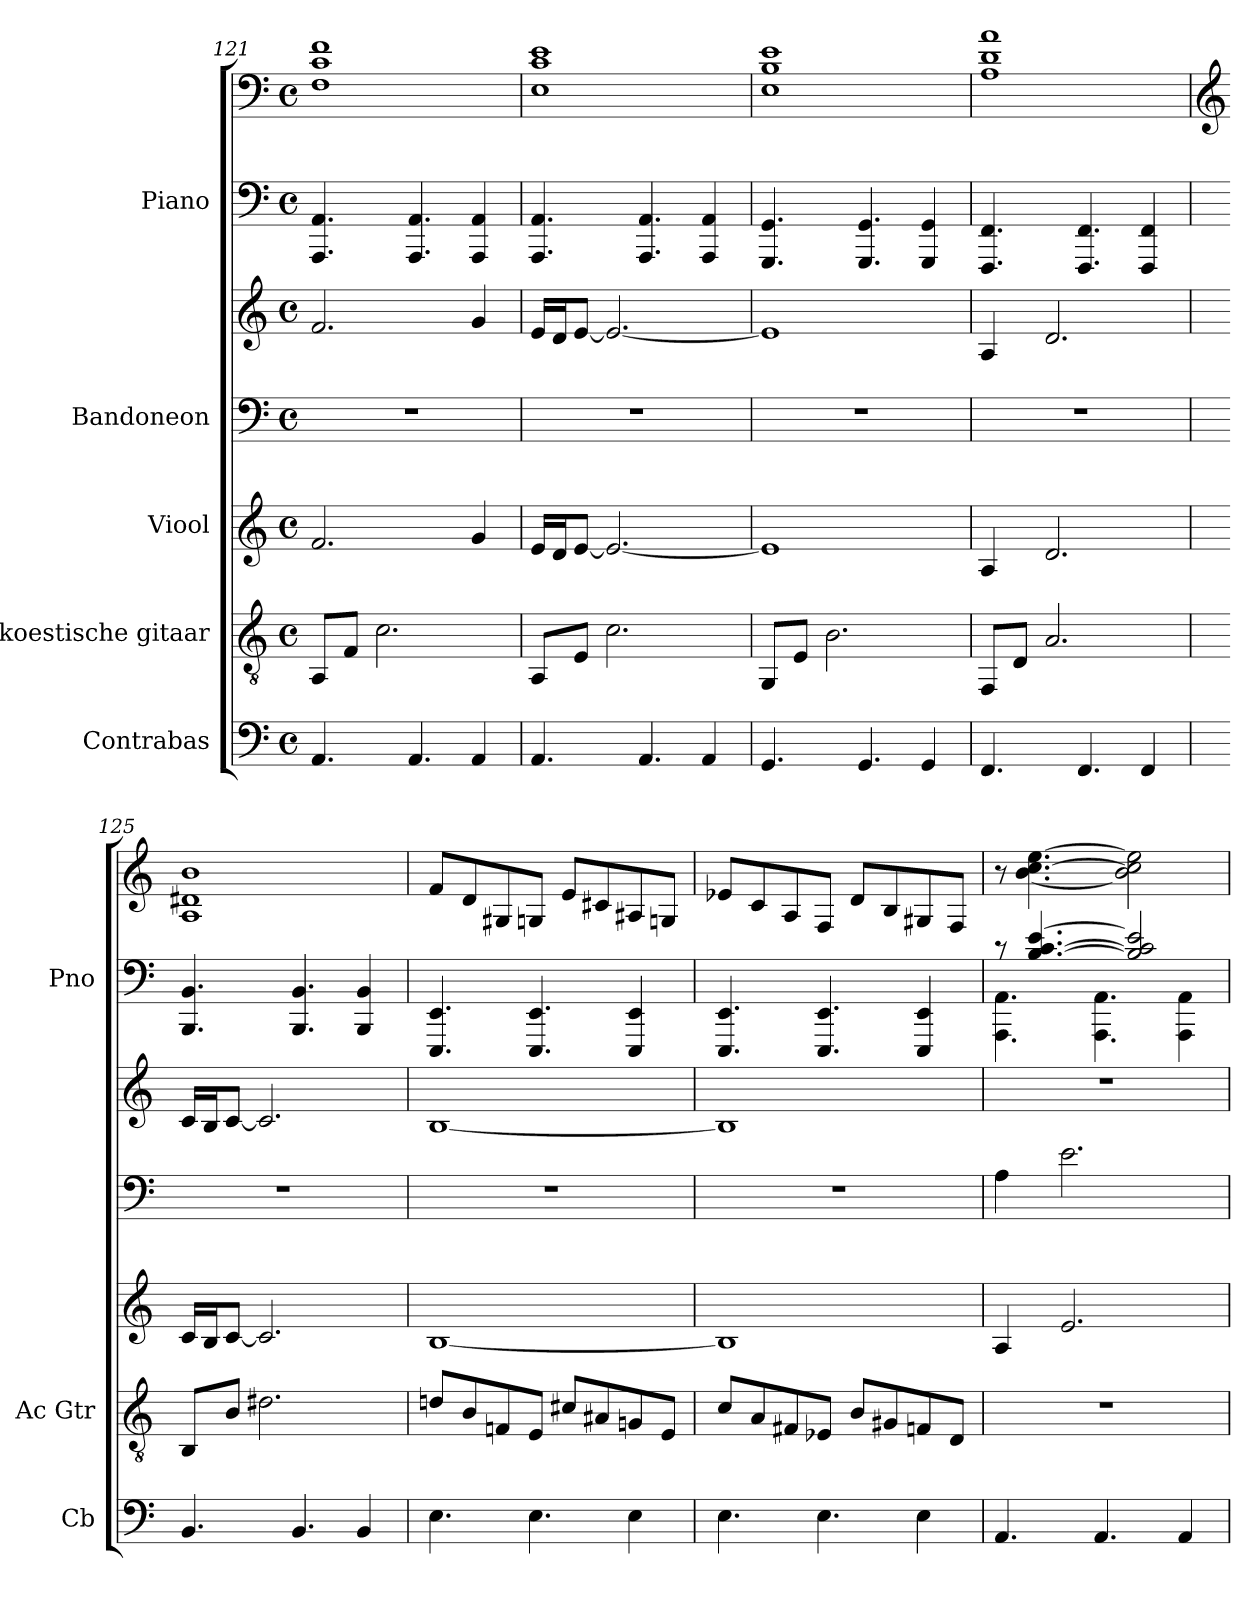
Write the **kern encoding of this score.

**kern	**kern	**kern	**kern	**kern	**kern	**kern
*part5	*part4	*part3	*part2	*part2	*part1	*part1
*staff7	*staff6	*staff5	*staff4	*staff3	*staff2	*staff1
*I"Contrabas	*I"Akoestische gitaar	*I"Viool	*I"Bandoneon	*	*I"Piano	*
*I'Cb	*I'Ac Gtr	*	*	*	*I'Pno	*
*clefF4	*clefGv2	*clefG2	*clefF4	*clefG2	*clefF4	*clefF4
*ITrd7c12	*	*	*	*	*	*
*k[]	*k[]	*k[]	*k[]	*k[]	*k[]	*k[]
*M4/4	*M4/4	*M4/4	*M4/4	*M4/4	*M4/4	*M4/4
*met(c)	*met(c)	*met(c)	*met(c)	*met(c)	*met(c)	*met(c)
=121	=121	=121	=121	=121	=121	=121
4.AAA/	8AA/L	2.f/	1r	2.f/	4.AAA/ 4.AA/	1F 1c 1f
.	8F/J	.	.	.	.	.
.	2.c\	.	.	.	.	.
4.AAA/	.	.	.	.	4.AAA/ 4.AA/	.
4AAA/	.	4g/	.	4g/	4AAA/ 4AA/	.
=122	=122	=122	=122	=122	=122	=122
4.AAA/	8AA/L	16e/LL	1r	16e/LL	4.AAA/ 4.AA/	1E 1c 1e
.	.	16d/J	.	16d/J	.	.
.	8E/J	[8e/J	.	[8e/J	.	.
.	2.c\	2.e/_	.	2.e/_	.	.
4.AAA/	.	.	.	.	4.AAA/ 4.AA/	.
4AAA/	.	.	.	.	4AAA/ 4AA/	.
=123	=123	=123	=123	=123	=123	=123
4.GGG/	8GG/L	1e]	1r	1e]	4.GGG/ 4.GG/	1E 1B 1e
.	8E/J	.	.	.	.	.
.	2.B\	.	.	.	.	.
4.GGG/	.	.	.	.	4.GGG/ 4.GG/	.
4GGG/	.	.	.	.	4GGG/ 4GG/	.
=124	=124	=124	=124	=124	=124	=124
4.FFF/	8FF/L	4A/	1r	4A/	4.FFF/ 4.FF/	1A 1d 1a
.	8D/J	.	.	.	.	.
.	2.A/	2.d/	.	2.d/	.	.
4.FFF/	.	.	.	.	4.FFF/ 4.FF/	.
4FFF/	.	.	.	.	4FFF/ 4FF/	.
=125	=125	=125	=125	=125	=125	=125
*	*	*	*	*	*	*clefG2
4.BBB/	8BB/L	16c/LL	1r	16c/LL	4.BBB/ 4.BB/	1A 1d#X 1b
.	.	16B/J	.	16B/J	.	.
.	8B/J	[8c/J	.	[8c/J	.	.
.	2.d#X\	2.c/]	.	2.c/]	.	.
4.BBB/	.	.	.	.	4.BBB/ 4.BB/	.
4BBB/	.	.	.	.	4BBB/ 4BB/	.
!!LO:PB:g=z
=126	=126	=126	=126	=126	=126	=126
4.EE\	8dn/L	[1B	1r	[1B	4.EEE/ 4.EE/	8f/L
.	8B/	.	.	.	.	8d/
.	8Fn/	.	.	.	.	8G#X/
4.EE\	8E/J	.	.	.	4.EEE/ 4.EE/	8Gn/J
.	8c#X/L	.	.	.	.	8e/L
.	8A#X/	.	.	.	.	8c#X/
4EE\	8Gn/	.	.	.	4EEE/ 4EE/	8A#X/
.	8E/J	.	.	.	.	8Gn/J
=127	=127	=127	=127	=127	=127	=127
4.EE\	8c/L	1B]	1r	1B]	4.EEE/ 4.EE/	8e-X/L
.	8A/	.	.	.	.	8c/
.	8F#X/	.	.	.	.	8A/
4.EE\	8E-X/J	.	.	.	4.EEE/ 4.EE/	8F/J
.	8B/L	.	.	.	.	8d/L
.	8G#X/	.	.	.	.	8B/
4EE\	8Fn/	.	.	.	4EEE/ 4EE/	8G#X/
.	8D/J	.	.	.	.	8F/J
=128	=128	=128	=128	=128	=128	=128
*	*	*	*	*	*^	*
4.AAA/	1r	4A/	4A\	1r	8r	4.AAA\ 4.AA\	8r
.	.	.	.	.	[4.B/ [4.c/ [4.e/	.	[4.b\ [4.cc\ [4.ee\
.	.	2.e/	2.e\	.	.	.	.
4.AAA/	.	.	.	.	.	4.AAA\ 4.AA\	.
.	.	.	.	.	2B/] 2c/] 2e/]	.	2b\] 2cc\] 2ee\]
4AAA/	.	.	.	.	.	4AAA\ 4AA\	.
*	*	*	*	*	*v	*v	*
=	=	=	=	=	=	=
*-	*-	*-	*-	*-	*-	*-
